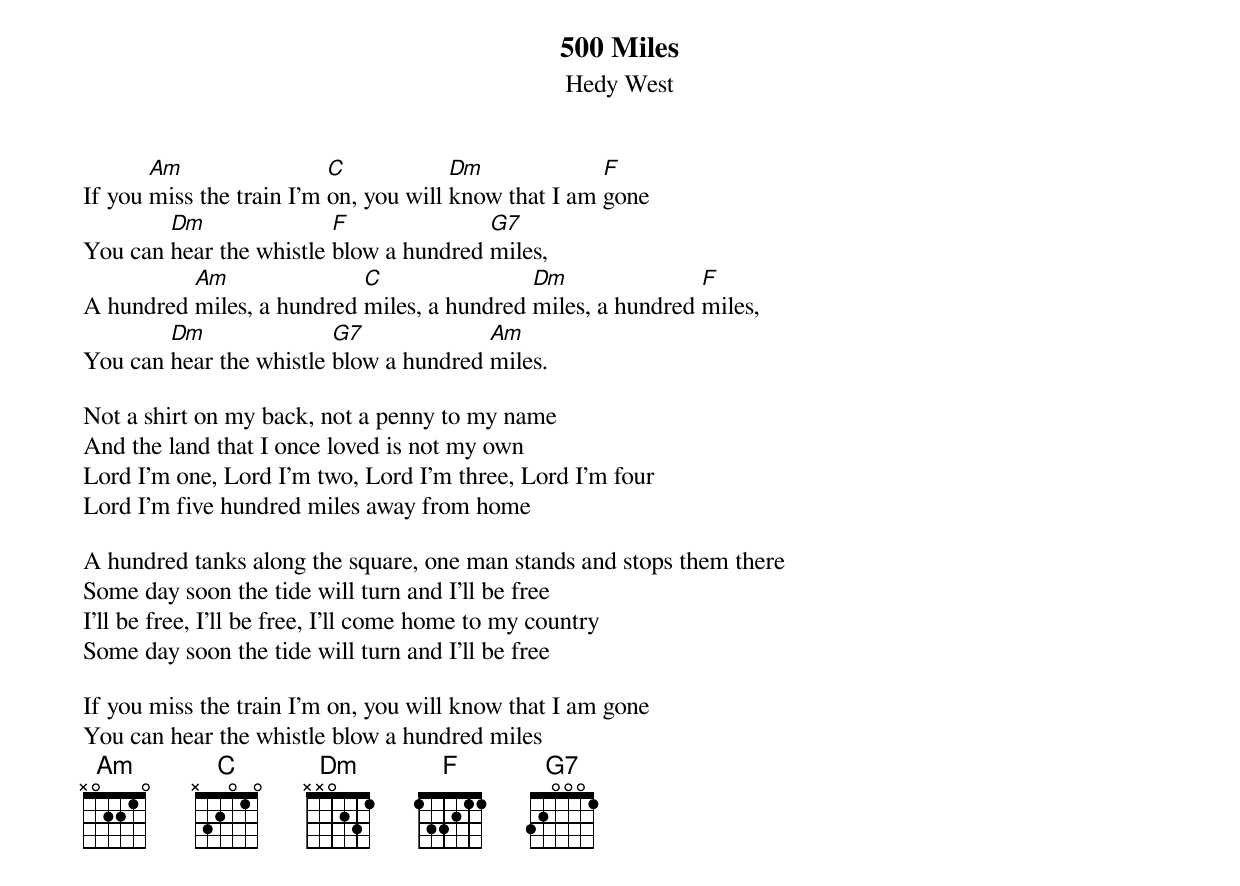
{t:500 Miles}
{st:Hedy West}
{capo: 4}

If you [Am]miss the train I'm [C]on, you will [Dm]know that I am [F]gone
You can [Dm]hear the whistle [F]blow a hundred [G7]miles,
A hundred [Am]miles, a hundred [C]miles, a hundred [Dm]miles, a hundred [F]miles,
You can [Dm]hear the whistle [G7]blow a hundred [Am]miles.

Not a shirt on my back, not a penny to my name
And the land that I once loved is not my own
Lord I'm one, Lord I'm two, Lord I'm three, Lord I'm four
Lord I'm five hundred miles away from home

A hundred tanks along the square, one man stands and stops them there
Some day soon the tide will turn and I'll be free
I'll be free, I'll be free, I'll come home to my country
Some day soon the tide will turn and I'll be free

If you miss the train I'm on, you will know that I am gone
You can hear the whistle blow a hundred miles
